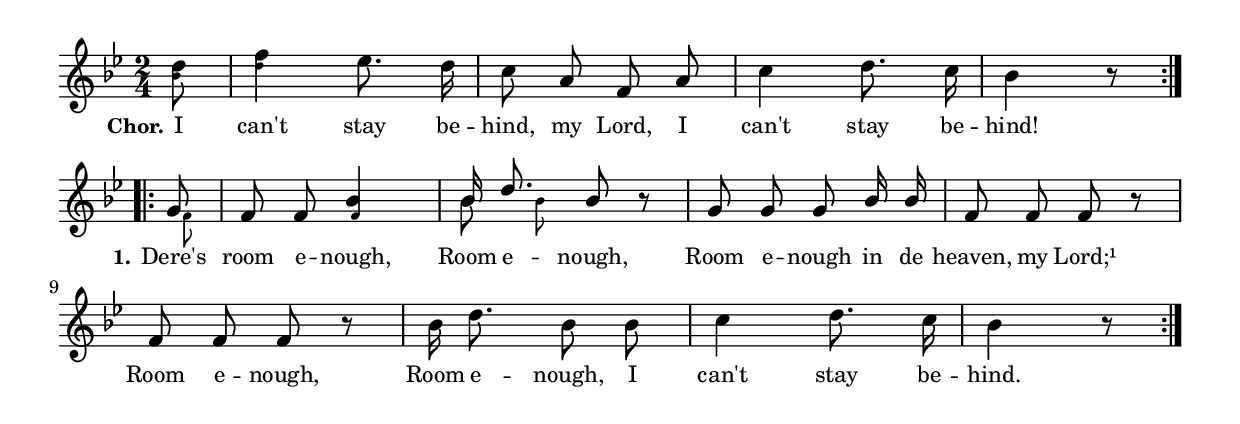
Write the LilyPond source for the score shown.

% 008.ly - Score sheet for "I can't stay behind."
% Copyright (C) 2007  Marcus Brinkmann <marcus@gnu.org>
%
% This score sheet is free software; you can redistribute it and/or
% modify it under the terms of the Creative Commons Legal Code
% Attribution-ShareALike as published by Creative Commons; either
% version 2.0 of the License, or (at your option) any later version.
%
% This score sheet is distributed in the hope that it will be useful,
% but WITHOUT ANY WARRANTY; without even the implied warranty of
% MERCHANTABILITY or FITNESS FOR A PARTICULAR PURPOSE.  See the
% Creative Commons Legal Code Attribution-ShareALike for more details.
%
% You should have received a copy of the Creative Commons Legal Code
% Attribution-ShareALike along with this score sheet; if not, write to
% Creative Commons, 543 Howard Street, 5th Floor,
% San Francisco, CA 94105-3013  United States

\version "2.10.0"

%\header
%{
%  title = "I can't stay behind."
%  composer = "trad."
%}

melody =
<<
  \context Voice
  {
    \set Staff.midiInstrument = "acoustic grand"
    \override Staff.VerticalAxisGroup #'minimum-Y-extent = #'(0 . 0)
	
    \autoBeamOff

    \time 2/4
    \clef violin
    \key bes \major
	
    \repeat volta 2
    {
      \partial 8
      <\tweak #'font-size #-4 bes' d''>8 |
      <\tweak #'font-size #-4 d'' f''>4
      es''8. d''16 | c''8 a' f' a' | c''4 d''8. c''16 | bes'4 r8
    }
    \break
    \repeat volta 2
    {
      \override Stem #'neutral-direction = #1
      << { \stemUp g'8 \stemNeutral }
	 << \\ { s32 \set fontSize = #'-4 \stemDown f'8*3/4 } >> >>
      | f'8 f'
      <\tweak #'font-size #-4 f' bes'>4 |
      << { \stemUp bes'16 d''8. \stemNeutral }
	 << \\ { \autoBeamOff \stemDown bes'8
		 \set fontSize = #'-4 bes'8 } >> >>
      bes'8 r | g'8 g' g' bes'16 bes' |
      \override Stem #'neutral-direction = #-1
      f'8 f' f' r |
      f'8 f' f' r |
      %% FIXME: Variation is missing.
      bes'16 d''8. bes'8 bes' |
      c''4 d''8. c''16 | bes'4 r8
    }
  }
  \lyricsto "" \new Lyrics
  {
    \override LyricText #'font-size = #0
    \override StanzaNumber #'font-size = #-1

    %% FIXME: Can't use \emph here as this messes up with lilyponds
    %% with guessing algorithm.
    \set stanza = "Chor."
    I can't stay be -- hind, my Lord, I can't stay be -- hind!
    \set stanza = "1."
    Dere's room e -- nough, Room e -- nough,
    Room e -- nough in de heaven, my Lord;¹
    Room e -- nough, Room e -- nough, I can't stay be -- hind.
  }
>>


\score
{
  \new Staff { \melody }

  \layout { indent = 0.0 }
}

\score
{
  \new Staff { \unfoldRepeats \melody }

  
  \midi {
    \context {
      \Score
      tempoWholesPerMinute = #(ly:make-moment 82 4)
      }
    }


}
